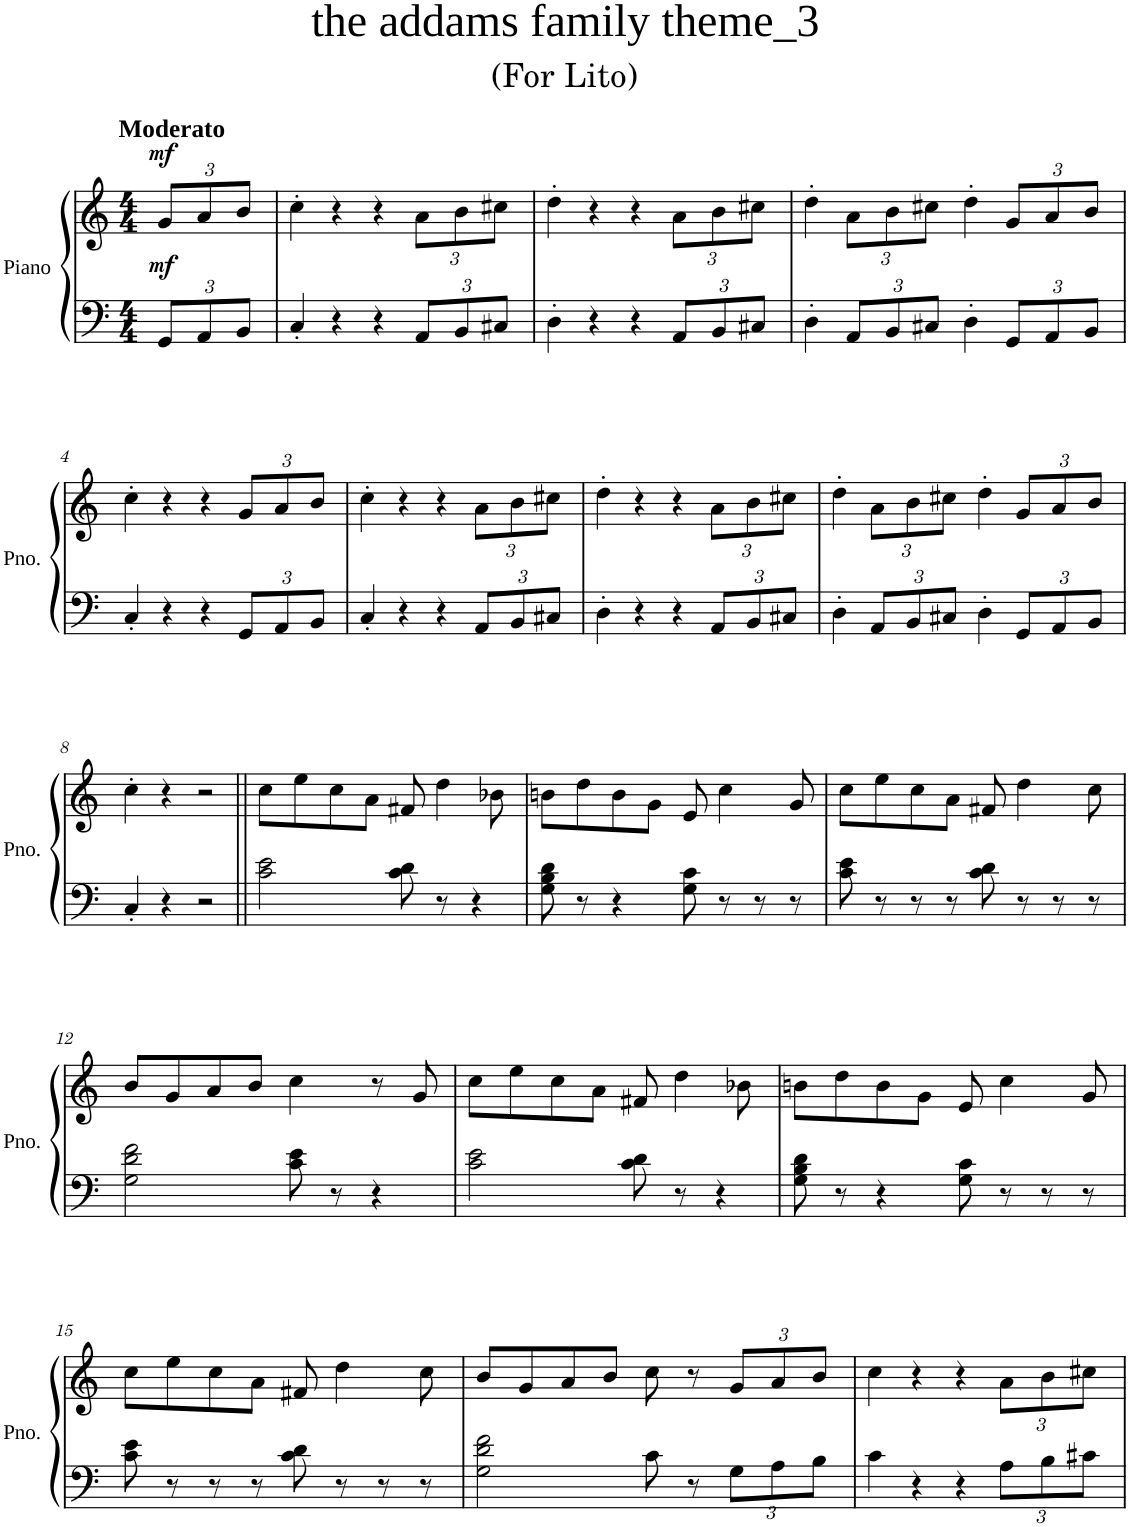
**kern	**kern	**dynam
*part1	*part1	*part1
*staff2	*staff1	*staff1/2
*I"Piano	*	*
*I'Pno.	*	*
*clefF4	*clefG2	*
*k[]	*k[]	*
*M4/4	*M4/4	*
*Xbrackettup	*Xbrackettup	*
=	=	=
!	!LO:TX:a:B:t=Moderato	!
!	!	!LO:DY:a=2
!	!	!LO:DY:n=1:a
12GG/L	12g/L	mf mf
12AA/	12a/	.
12BB/J	12b/J	.
=1	=1	=1
4C'/	4cc'\	.
4r	4r	.
4r	4r	.
12AA/L	12a\L	.
12BB/	12b\	.
12C#X/J	12cc#X\J	.
=2	=2	=2
4D'\	4dd'\	.
4r	4r	.
4r	4r	.
12AA/L	12a\L	.
12BB/	12b\	.
12C#X/J	12cc#X\J	.
=3	=3	=3
4D'\	4dd'\	.
12AA/L	12a\L	.
12BB/	12b\	.
12C#X/J	12cc#X\J	.
4D'\	4dd'\	.
12GG/L	12g/L	.
12AA/	12a/	.
12BB/J	12b/J	.
!!LO:LB:g=z
=4	=4	=4
4C'/	4cc'\	.
4r	4r	.
4r	4r	.
12GG/L	12g/L	.
12AA/	12a/	.
12BB/J	12b/J	.
=5	=5	=5
4C'/	4cc'\	.
4r	4r	.
4r	4r	.
12AA/L	12a\L	.
12BB/	12b\	.
12C#X/J	12cc#X\J	.
=6	=6	=6
4D'\	4dd'\	.
4r	4r	.
4r	4r	.
12AA/L	12a\L	.
12BB/	12b\	.
12C#X/J	12cc#X\J	.
=7	=7	=7
4D'\	4dd'\	.
12AA/L	12a\L	.
12BB/	12b\	.
12C#X/J	12cc#X\J	.
4D'\	4dd'\	.
12GG/L	12g/L	.
12AA/	12a/	.
12BB/J	12b/J	.
!!LO:LB:g=z
=8	=8	=8
4C'/	4cc'\	.
4r	4r	.
2r	2r	.
=9||	=9||	=9||
2c\ 2e\	8cc\L	.
.	8ee\	.
.	8cc\	.
.	8a\J	.
8c\ 8d\	8f#X/	.
8r	4dd\	.
4r	.	.
.	8b-X\	.
=10	=10	=10
8G\ 8B\ 8d\	8bn\L	.
8r	8dd\	.
4r	8b\	.
.	8g\J	.
8G\ 8c\	8e/	.
8r	4cc\	.
8r	.	.
8r	8g/	.
=11	=11	=11
8c\ 8e\	8cc\L	.
8r	8ee\	.
8r	8cc\	.
8r	8a\J	.
8c\ 8d\	8f#X/	.
8r	4dd\	.
8r	.	.
8r	8cc\	.
!!LO:LB:g=z
=12	=12	=12
2G\ 2d\ 2f\	8b/L	.
.	8g/	.
.	8a/	.
.	8b/J	.
8c\ 8e\	4cc\	.
8r	.	.
4r	8r	.
.	8g/	.
=13	=13	=13
2c\ 2e\	8cc\L	.
.	8ee\	.
.	8cc\	.
.	8a\J	.
8c\ 8d\	8f#X/	.
8r	4dd\	.
4r	.	.
.	8b-X\	.
=14	=14	=14
8G\ 8B\ 8d\	8bn\L	.
8r	8dd\	.
4r	8b\	.
.	8g\J	.
8G\ 8c\	8e/	.
8r	4cc\	.
8r	.	.
8r	8g/	.
!!LO:LB:g=z
=15	=15	=15
8c\ 8e\	8cc\L	.
8r	8ee\	.
8r	8cc\	.
8r	8a\J	.
8c\ 8d\	8f#X/	.
8r	4dd\	.
8r	.	.
8r	8cc\	.
=16	=16	=16
2G\ 2d\ 2f\	8b/L	.
.	8g/	.
.	8a/	.
.	8b/J	.
8c\	8cc\	.
8r	8r	.
12G\L	12g/L	.
12A\	12a/	.
12B\J	12b/J	.
=17	=17	=17
4c\	4cc\	.
4r	4r	.
4r	4r	.
12A\L	12a\L	.
12B\	12b\	.
12c#X\J	12cc#X\J	.
=	=	=
*-	*-	*-
